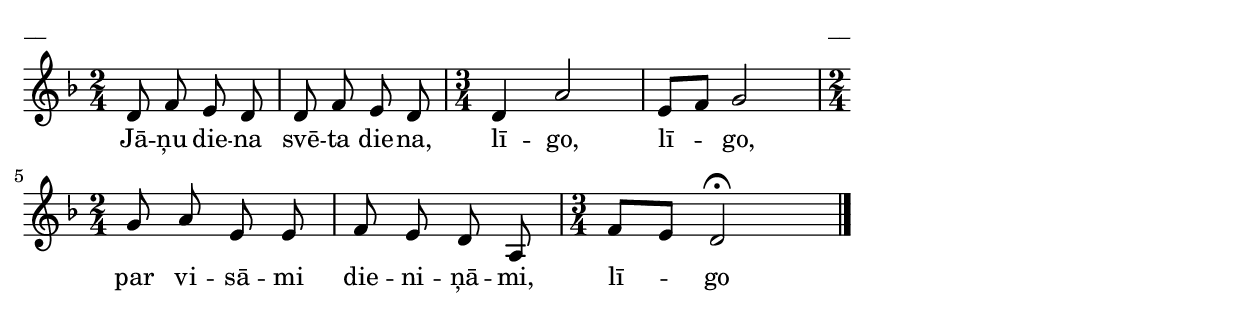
\version "2.13.16"
%\header {
%    title = "Jāņu diena svēta diena",AA lapas, Jāņi
%}
\paper {
line-width = 14\cm
left-margin = 0.4\cm
between-system-padding = 0.1\cm
between-system-space = 0.1\cm
}
\layout {
indent = #0
ragged-last = ##f
}

voiceA = \relative c' {
\clef "treble"
\key d \minor
\time 2/4
d8 f e d |
d8 f e d |
\time 3/4
d4 a'2 |
e8[ f] g2 |
\time 2/4
g8 a e e |
f8 e d a |
\time 3/4
f'8[ e] d2\fermata |
\bar "|."
} 

lyricA = \lyricmode {
Jā -- ņu die -- na svē -- ta die -- na, lī -- go, lī -- go,
par vi -- sā -- mi die -- ni -- ņā -- mi, lī -- go
} 

fullScore = <<
\new Staff {
<<
\new Voice = "voiceA" { \oneVoice \autoBeamOff \voiceA }
\lyricsto "voiceA" \new Lyrics \lyricA
>>
}
>>

\score {
\fullScore
\header { piece = "__" opus = "__" }
}
\markup { \with-color #(x11-color 'white) \sans \smaller "__" }
\score {
\unfoldRepeats
\fullScore
\midi {
\context { \Staff \remove "Staff_performer" }
\context { \Voice \consists "Staff_performer" }
}
}


